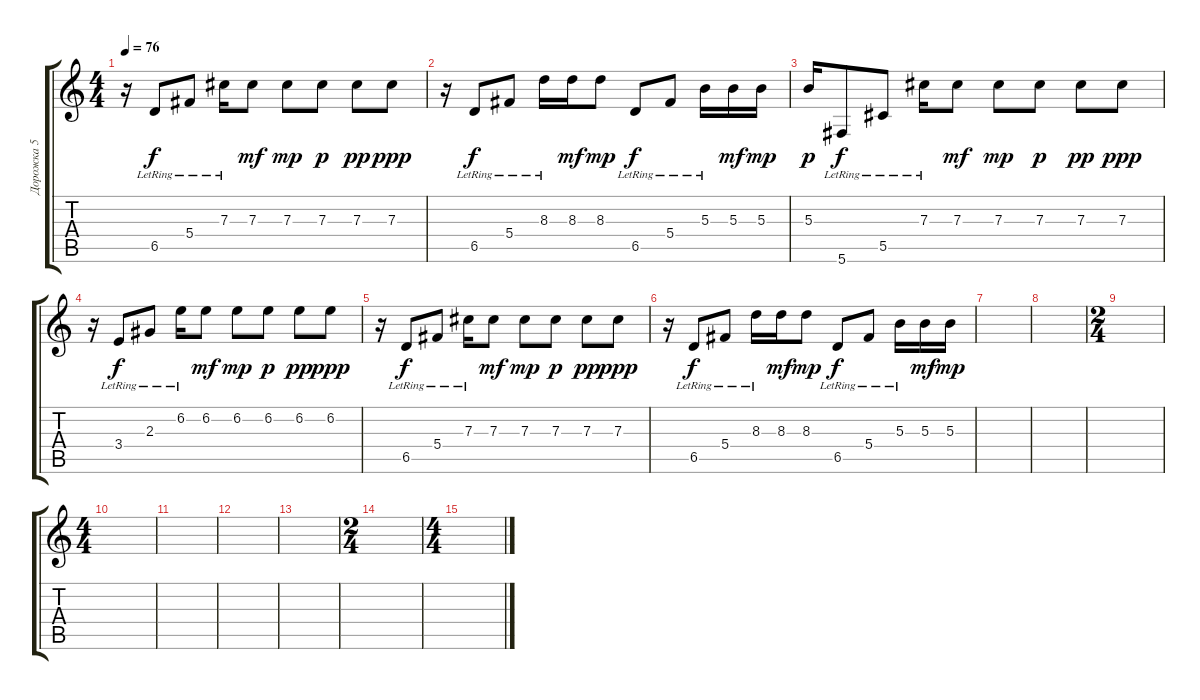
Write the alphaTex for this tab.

\track ("Дорожка 5" "Дорожка 5") {instrument distortionguitar}
\staff {score tabs}
\tuning (Eb4 Bb3 Gb3 Db3 Ab2 Db2) {hide}
\ts (4 4)
\tempo 76
\clef g2
\ks c
r.16{dy ppp} 6.5{lr}.8{dy f} 5.4{lr}.8 7.3{lr}.16 7.3.8{dy mf} 7.3.8{dy mp} 7.3.8{dy p} 7.3.8{dy pp} 7.3.8{dy ppp} |
r.16 6.5{lr}.8{dy f} 5.4{lr}.8 8.3{lr}.16 8.3.16{dy mf} 8.3.8{dy mp} 6.5{lr}.8{dy f} 5.4{lr}.8 5.3{lr}.16 5.3.16{dy mf} 5.3.16{dy mp} |
5.3.16{dy p} 5.6{lr}.8{dy f} 5.5{lr}.8 7.3{lr}.16 7.3.8{dy mf} 7.3.8{dy mp} 7.3.8{dy p} 7.3.8{dy pp} 7.3.8{dy ppp} |
r.16 3.4{lr}.8{dy f} 2.3{lr}.8 6.2{lr}.16 6.2.8{dy mf} 6.2.8{dy mp} 6.2.8{dy p} 6.2.8{dy pp} 6.2.8{dy ppp} |
r.16 6.5{lr}.8{dy f} 5.4{lr}.8 7.3{lr}.16 7.3.8{dy mf} 7.3.8{dy mp} 7.3.8{dy p} 7.3.8{dy pp} 7.3.8{dy ppp} |
r.16 6.5{lr}.8{dy f} 5.4{lr}.8 8.3{lr}.16 8.3.16{dy mf} 8.3.8{dy mp} 6.5{lr}.8{dy f} 5.4{lr}.8 5.3{lr}.16 5.3.16{dy mf} 5.3.16{dy mp} |
|
|
\ts (2 4)
|
\ts (4 4)
|
|
|
|
\ts (2 4)
|
\ts (4 4)
